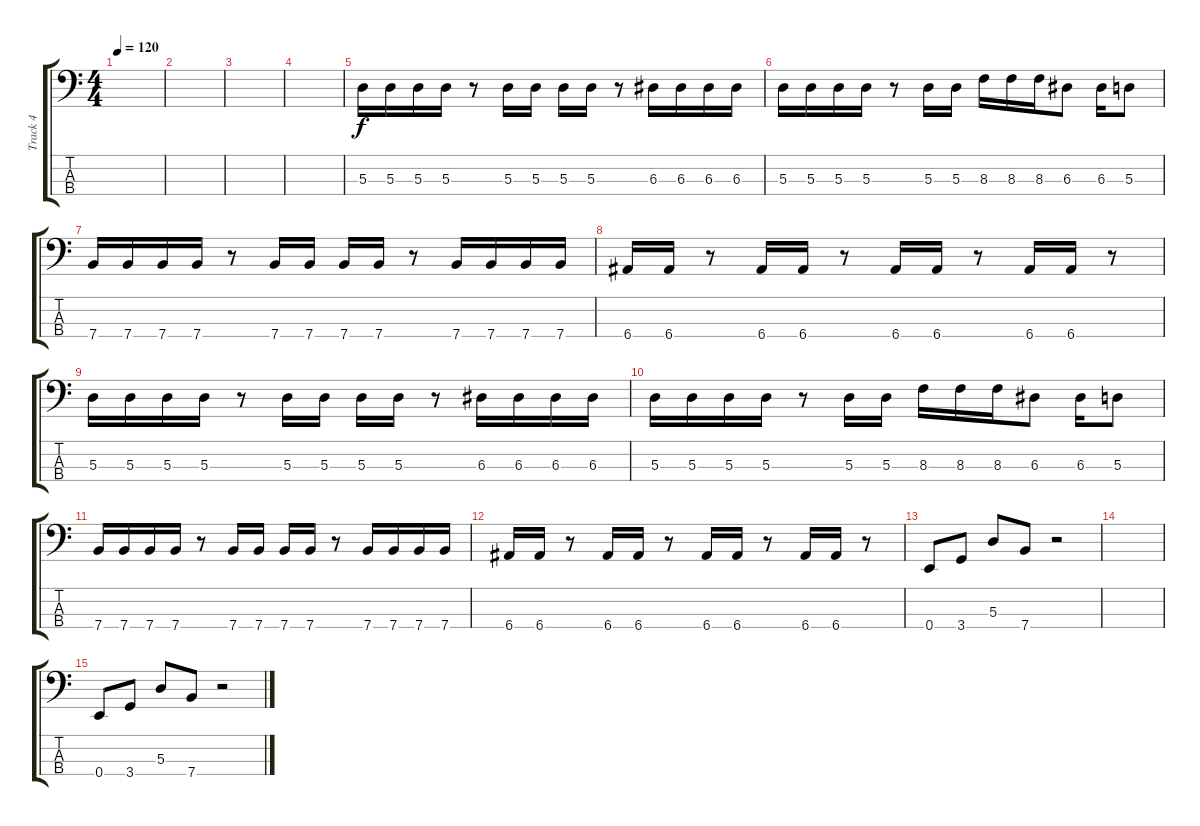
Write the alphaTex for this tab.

\track ("Track 4" "Track 4") {instrument slapbass2}
\staff {score tabs}
\tuning (G2 D2 A1 E1) {hide}
\ts (4 4)
\tempo 120
\clef f4
\ks c
|
|
|
|
5.3.16 5.3.16 5.3.16 5.3.16 r.8 5.3.16 5.3.16 5.3.16 5.3.16 r.8 6.3.16 6.3.16 6.3.16 6.3.16 |
5.3.16 5.3.16 5.3.16 5.3.16 r.8 5.3.16 5.3.16 8.3.16 8.3.16 8.3.16 6.3.8 6.3.16 5.3.8 |
7.4.16 7.4.16 7.4.16 7.4.16 r.8 7.4.16 7.4.16 7.4.16 7.4.16 r.8 7.4.16 7.4.16 7.4.16 7.4.16 |
6.4.16 6.4.16 r.8 6.4.16 6.4.16 r.8 6.4.16 6.4.16 r.8 6.4.16 6.4.16 r.8 |
5.3.16 5.3.16 5.3.16 5.3.16 r.8 5.3.16 5.3.16 5.3.16 5.3.16 r.8 6.3.16 6.3.16 6.3.16 6.3.16 |
5.3.16 5.3.16 5.3.16 5.3.16 r.8 5.3.16 5.3.16 8.3.16 8.3.16 8.3.16 6.3.8 6.3.16 5.3.8 |
7.4.16 7.4.16 7.4.16 7.4.16 r.8 7.4.16 7.4.16 7.4.16 7.4.16 r.8 7.4.16 7.4.16 7.4.16 7.4.16 |
6.4.16 6.4.16 r.8 6.4.16 6.4.16 r.8 6.4.16 6.4.16 r.8 6.4.16 6.4.16 r.8 |
0.4.8 3.4.8 5.3.8 7.4.8 r.2 |
|
0.4.8 3.4.8 5.3.8 7.4.8 r.2
